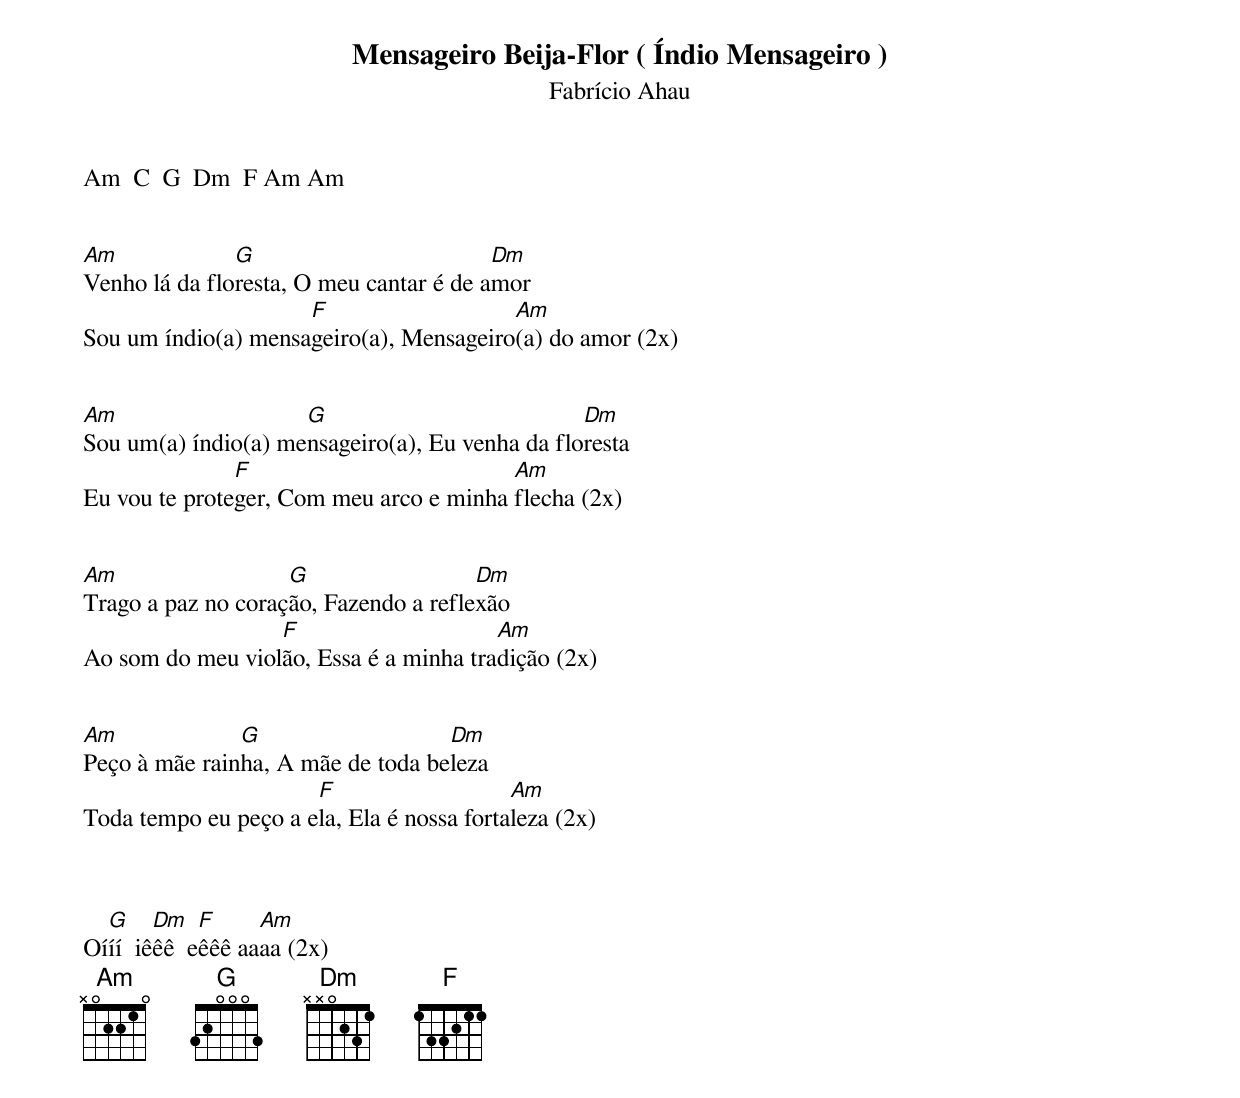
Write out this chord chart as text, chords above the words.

Mensageiro Beija-Flor ( Índio Mensageiro )
Fabrício Ahau

Am  C  G  Dm  F Am Am


Am             G                         Dm
Venho lá da floresta, O meu cantar é de amor
                     F                   Am
Sou um índio(a) mensageiro(a), Mensageiro(a) do amor (2x)


Am                   G                           Dm
Sou um(a) índio(a) mensageiro(a), Eu venha da floresta
               F                         Am
Eu vou te proteger, Com meu arco e minha flecha (2x)


Am                  G                  Dm
Trago a paz no coração, Fazendo a reflexão
                  F                     Am
Ao som do meu violão, Essa é a minha tradição (2x)


Am             G                   Dm
Peço à mãe rainha, A mãe de toda beleza
                      F                    Am
Toda tempo eu peço a ela, Ela é nossa fortaleza (2x)



  G     Dm   F     Am
Oííí  iêêê  eêêê aaaa (2x)
